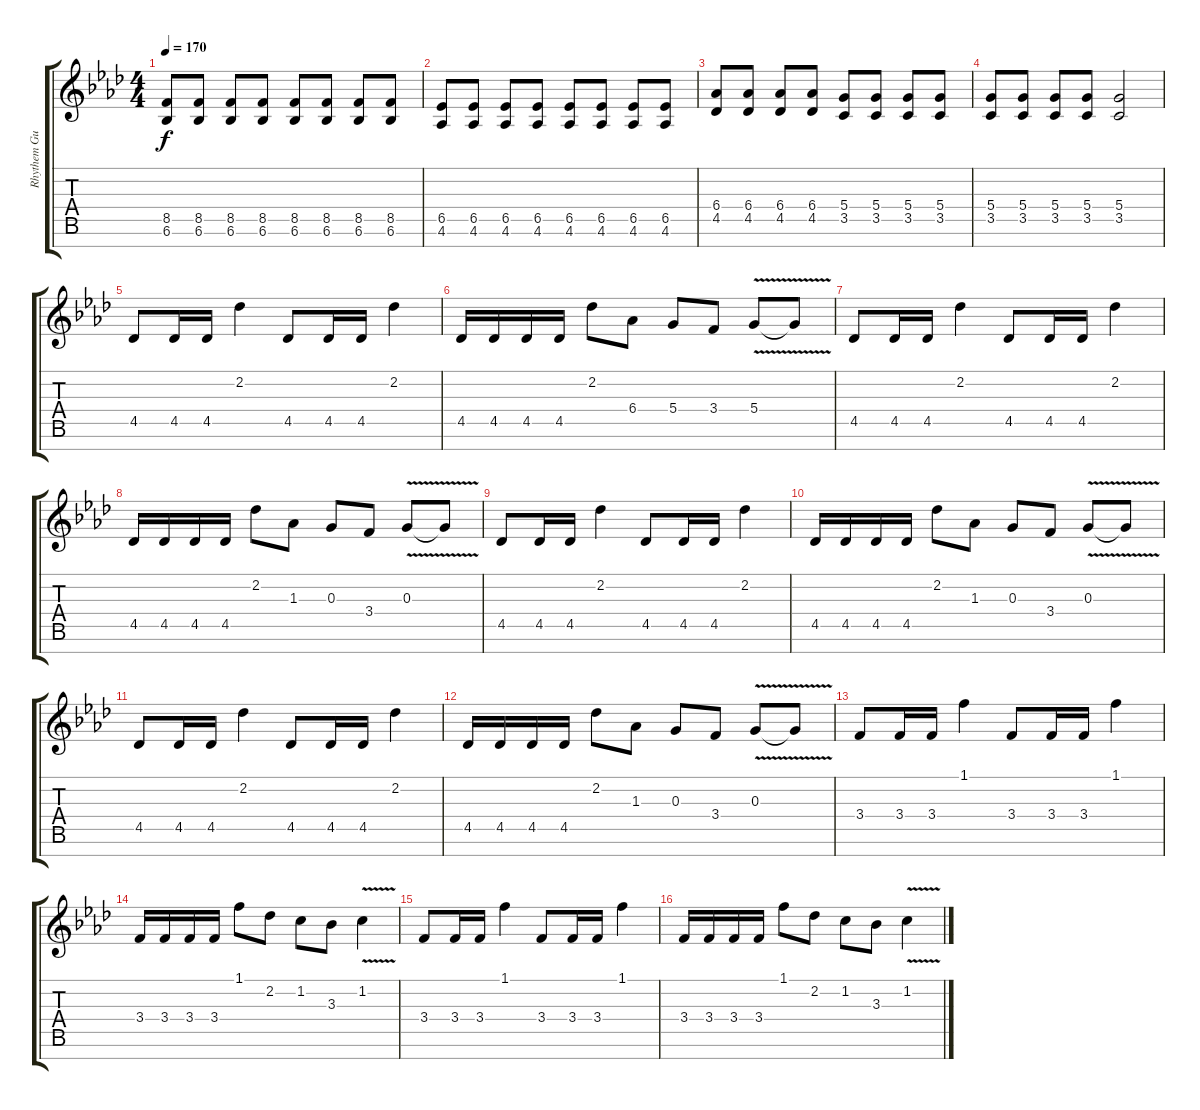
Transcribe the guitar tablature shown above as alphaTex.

\track ("Rhythem Guit. 1" "Rhythem Gu") {instrument distortionguitar}
\staff {score tabs}
\tuning (E4 B3 G3 D3 A2 E2 B1) {hide}
\ts (4 4)
\tempo 170
\clef g2
\ks fminor
(8.5 6.6).8{dy f} (8.5 6.6).8 (8.5 6.6).8 (8.5 6.6).8 (8.5 6.6).8 (8.5 6.6).8 (8.5 6.6).8 (8.5 6.6).8 |
(6.5 4.6).8 (6.5 4.6).8 (6.5 4.6).8 (6.5 4.6).8 (6.5 4.6).8 (6.5 4.6).8 (6.5 4.6).8 (6.5 4.6).8 |
(6.4 4.5).8 (6.4 4.5).8 (6.4 4.5).8 (6.4 4.5).8 (5.4 3.5).8 (5.4 3.5).8 (5.4 3.5).8 (5.4 3.5).8 |
(5.4 3.5).8 (5.4 3.5).8 (5.4 3.5).8 (5.4 3.5).8 (5.4 3.5).2 |
4.5.8 4.5.16 4.5.16 2.2.4 4.5.8 4.5.16 4.5.16 2.2.4 |
4.5.16 4.5.16 4.5.16 4.5.16 2.2.8 6.4.8 5.4.8 3.4.8 5.4{v}.8 5.4{t}.8 |
4.5.8 4.5.16 4.5.16 2.2.4 4.5.8 4.5.16 4.5.16 2.2.4 |
4.5.16 4.5.16 4.5.16 4.5.16 2.2.8 1.3.8 0.3.8 3.4.8 0.3{v}.8 0.3{t}.8 |
4.5.8 4.5.16 4.5.16 2.2.4 4.5.8 4.5.16 4.5.16 2.2.4 |
4.5.16 4.5.16 4.5.16 4.5.16 2.2.8 1.3.8 0.3.8 3.4.8 0.3{v}.8 0.3{t}.8 |
4.5.8 4.5.16 4.5.16 2.2.4 4.5.8 4.5.16 4.5.16 2.2.4 |
4.5.16 4.5.16 4.5.16 4.5.16 2.2.8 1.3.8 0.3.8 3.4.8 0.3{v}.8 0.3{t}.8 |
3.4.8 3.4.16 3.4.16 1.1.4 3.4.8 3.4.16 3.4.16 1.1.4 |
3.4.16 3.4.16 3.4.16 3.4.16 1.1.8 2.2.8 1.2.8 3.3.8 1.2{v}.4 |
3.4.8 3.4.16 3.4.16 1.1.4 3.4.8 3.4.16 3.4.16 1.1.4 |
3.4.16 3.4.16 3.4.16 3.4.16 1.1.8 2.2.8 1.2.8 3.3.8 1.2{v}.4
